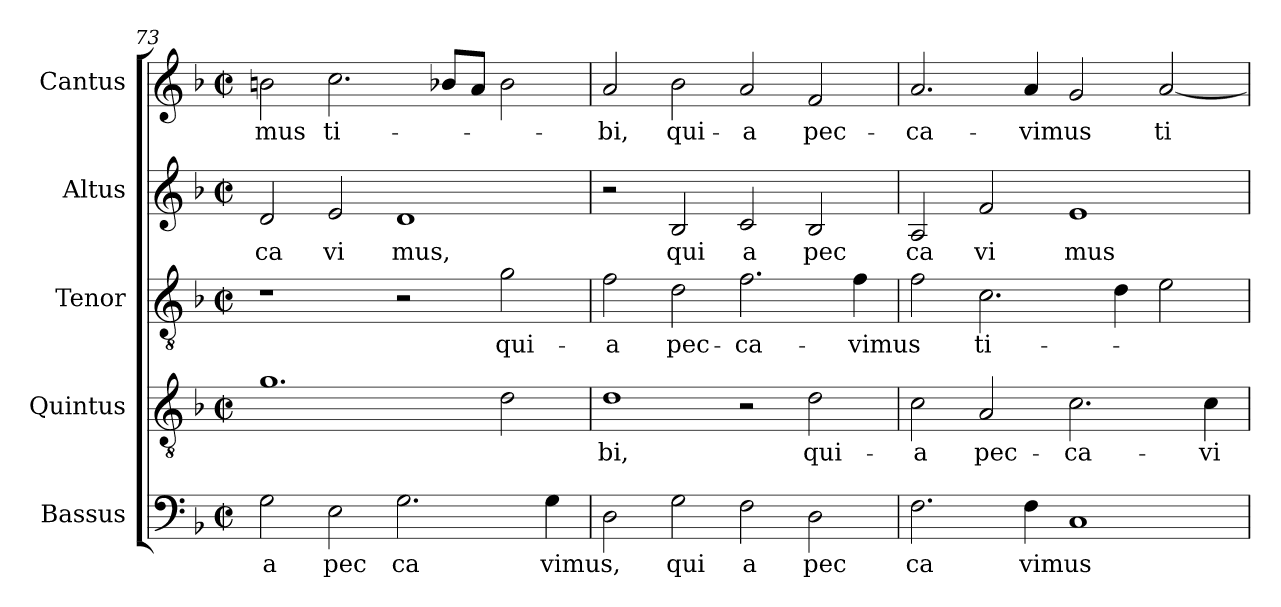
**kern	**text	**kern	**text	**kern	**text	**kern	**text	**kern	**text
*part5	*part5	*part4	*part4	*part3	*part3	*part2	*part2	*part1	*part1
*staff5	*staff5	*staff4	*staff4	*staff3	*staff3	*staff2	*staff2	*staff1	*staff1
*I"Bassus	*	*I"Quintus	*	*I"Tenor	*	*I"Altus	*	*I"Cantus	*
*clefF4	*	*clefGv2	*	*clefGv2	*	*clefG2	*	*clefG2	*
*k[b-]	*	*k[b-]	*	*k[b-]	*	*k[b-]	*	*k[b-]	*
*F:	*	*F:	*	*F:	*	*F:	*	*F:	*
*M2/2	*	*M2/2	*	*M2/2	*	*M2/2	*	*M2/2	*
*met(c|)	*	*met(c|)	*	*met(c|)	*	*met(c|)	*	*met(c|)	*
=73	=73	=73	=73	=73	=73	=73	=73	=73	=73
!	!LO:LY:b:cj	!	!	!	!	!	!LO:LY:b:cj	!	!LO:LY:b:cj
2G\	a	1.g	.	1r	.	2d/	ca	2bn\	-mus
!	!LO:LY:b:cj	!	!	!	!	!	!LO:LY:b:cj	!	!LO:LY:b:cj
2E\	pec	.	.	.	.	2e/	vi	2.cc\	ti-
!	!LO:LY:b:cj	!	!	!	!	!	!LO:LY:b:cj	!	!
2.G\	ca	.	.	2r	.	1d	mus,	.	.
.	.	.	.	.	.	.	.	8b-X/L	.
.	.	.	.	.	.	.	.	8a/J	.
!	!	!	!	!	!LO:LY:b:cj	!	!	!	!
.	.	2d\	.	2g\	qui-	.	.	2b-\	.
!	!LO:LY:b	!	!	!	!	!	!	!	!
4G\	vimus,	.	.	.	.	.	.	.	.
=74	=74	=74	=74	=74	=74	=74	=74	=74	=74
!	!	!	!LO:LY:b:cj	!	!LO:LY:b:cj	!	!	!	!LO:LY:b:cj
2D\	.	1d	-bi,	2f\	-a	2r	.	2a/	-bi,
!	!LO:LY:b:cj	!	!	!	!LO:LY:b:cj	!	!LO:LY:b:cj	!	!LO:LY:b:cj
2G\	qui	.	.	2d\	pec-	2B-/	qui	2b-\	qui-
!	!LO:LY:b:cj	!	!	!	!LO:LY:b:cj	!	!LO:LY:b:cj	!	!LO:LY:b:cj
2F\	a	2r	.	2.f\	-ca-	2c/	a	2a/	-a
!	!LO:LY:b:cj	!	!LO:LY:b:cj	!	!	!	!LO:LY:b:cj	!	!LO:LY:b:cj
2D\	pec	2d\	qui-	.	.	2B-/	pec	2f/	pec-
!	!	!	!	!	!LO:LY:b	!	!	!	!
.	.	.	.	4f\	-vimus	.	.	.	.
=75	=75	=75	=75	=75	=75	=75	=75	=75	=75
!	!LO:LY:b:cj	!	!LO:LY:b:cj	!	!	!	!LO:LY:b:cj	!	!LO:LY:b:cj
2.F\	ca	2c\	-a	2f\	.	2A/	ca	2.a/	-ca-
!	!	!	!LO:LY:b:cj	!	!LO:LY:b:cj	!	!LO:LY:b:cj	!	!
.	.	2A/	pec-	2.c\	ti-	2f/	vi	.	.
!	!LO:LY:b	!	!	!	!	!	!	!	!LO:LY:b
4F\	vimus	.	.	.	.	.	.	4a/	-vimus
!	!	!	!LO:LY:b:cj	!	!	!	!LO:LY:b:cj	!	!
1C	.	2.c\	-ca-	.	.	1e	mus	2g/	.
.	.	.	.	4d\	.	.	.	.	.
!	!	!	!	!	!	!	!	!	!LO:LY:b:cj
.	.	.	.	2e\	.	.	.	[<2a/	ti-
!	!	!	!LO:LY:b:cj	!	!	!	!	!	!
.	.	4c\	-vi-	.	.	.	.	.	.
=	=	=	=	=	=	=	=	=	=
*-	*-	*-	*-	*-	*-	*-	*-	*-	*-
